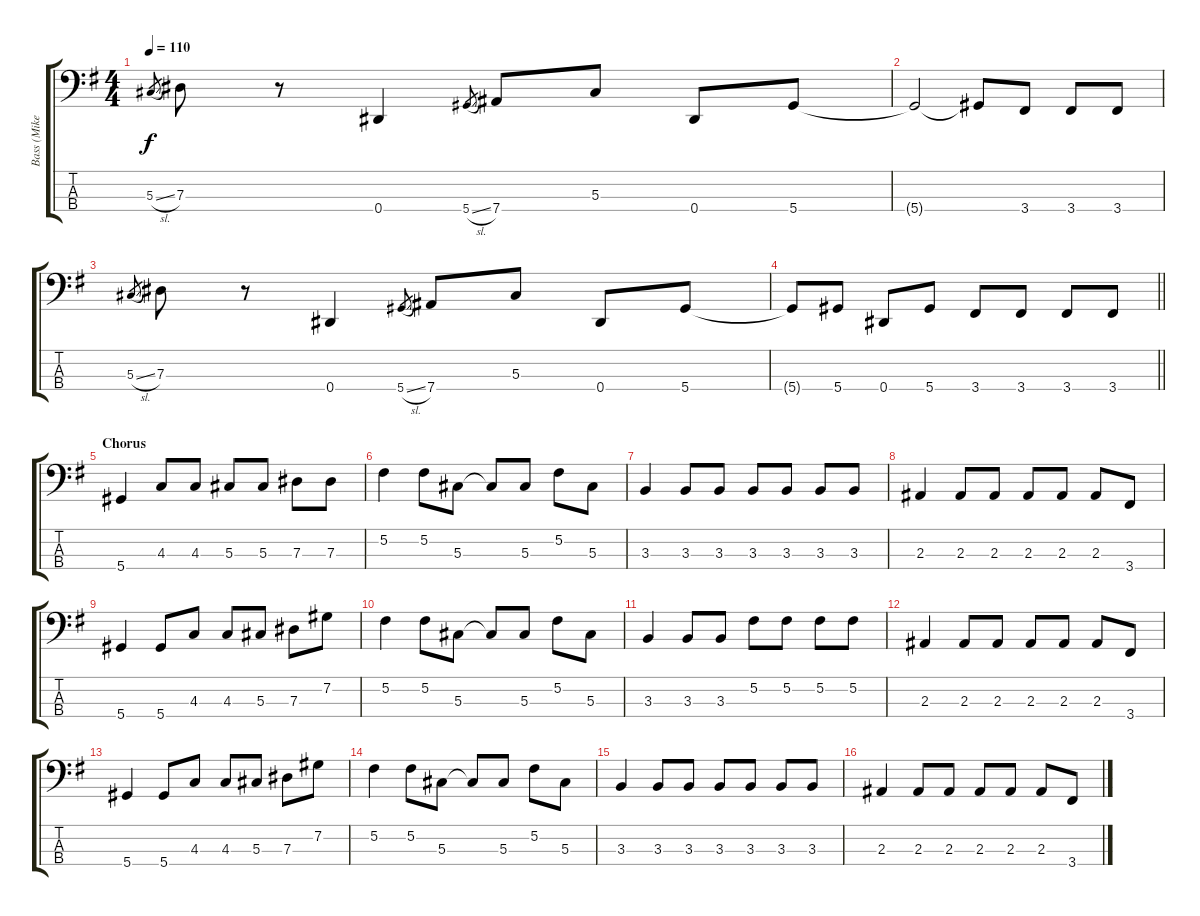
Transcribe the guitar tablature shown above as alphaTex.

\track ("Bass (Mike)" "Bass (Mike") {instrument acousticbass}
\staff {score tabs}
\tuning (Gb2 Db2 Ab1 Eb1) {hide}
\ts (4 4)
\tempo 110
\clef f4
\ks g
5.3{sl}.8{gr dy f} 7.3.8 r.8 0.4.4 5.4{sl}.8{gr} 7.4.8 5.3.8 0.4.8 5.4.8 |
5.4{t}.2 5.4{t}.8 3.4.8 3.4.8 3.4.8 |
5.3{sl}.8{gr} 7.3.8 r.8 0.4.4 5.4{sl}.8{gr} 7.4.8 5.3.8 0.4.8 5.4.8 |
\barLineRight lightlight
5.4{t}.8 5.4.8 0.4.8 5.4.8 3.4.8 3.4.8 3.4.8 3.4.8 |
\section ("" "Chorus")
5.4.4 4.3.8 4.3.8 5.3.8 5.3.8 7.3.8 7.3.8 |
5.2.4 5.2.8 5.3.8 5.3{t}.8 5.3.8 5.2.8 5.3.8 |
3.3.4 3.3.8 3.3.8 3.3.8 3.3.8 3.3.8 3.3.8 |
2.3.4 2.3.8 2.3.8 2.3.8 2.3.8 2.3.8 3.4.8 |
5.4.4 5.4.8 4.3.8 4.3.8 5.3.8 7.3.8 7.2.8 |
5.2.4 5.2.8 5.3.8 5.3{t}.8 5.3.8 5.2.8 5.3.8 |
3.3.4 3.3.8 3.3.8 5.2.8 5.2.8 5.2.8 5.2.8 |
2.3.4 2.3.8 2.3.8 2.3.8 2.3.8 2.3.8 3.4.8 |
5.4.4 5.4.8 4.3.8 4.3.8 5.3.8 7.3.8 7.2.8 |
5.2.4 5.2.8 5.3.8 5.3{t}.8 5.3.8 5.2.8 5.3.8 |
3.3.4 3.3.8 3.3.8 3.3.8 3.3.8 3.3.8 3.3.8 |
2.3.4 2.3.8 2.3.8 2.3.8 2.3.8 2.3.8 3.4.8
